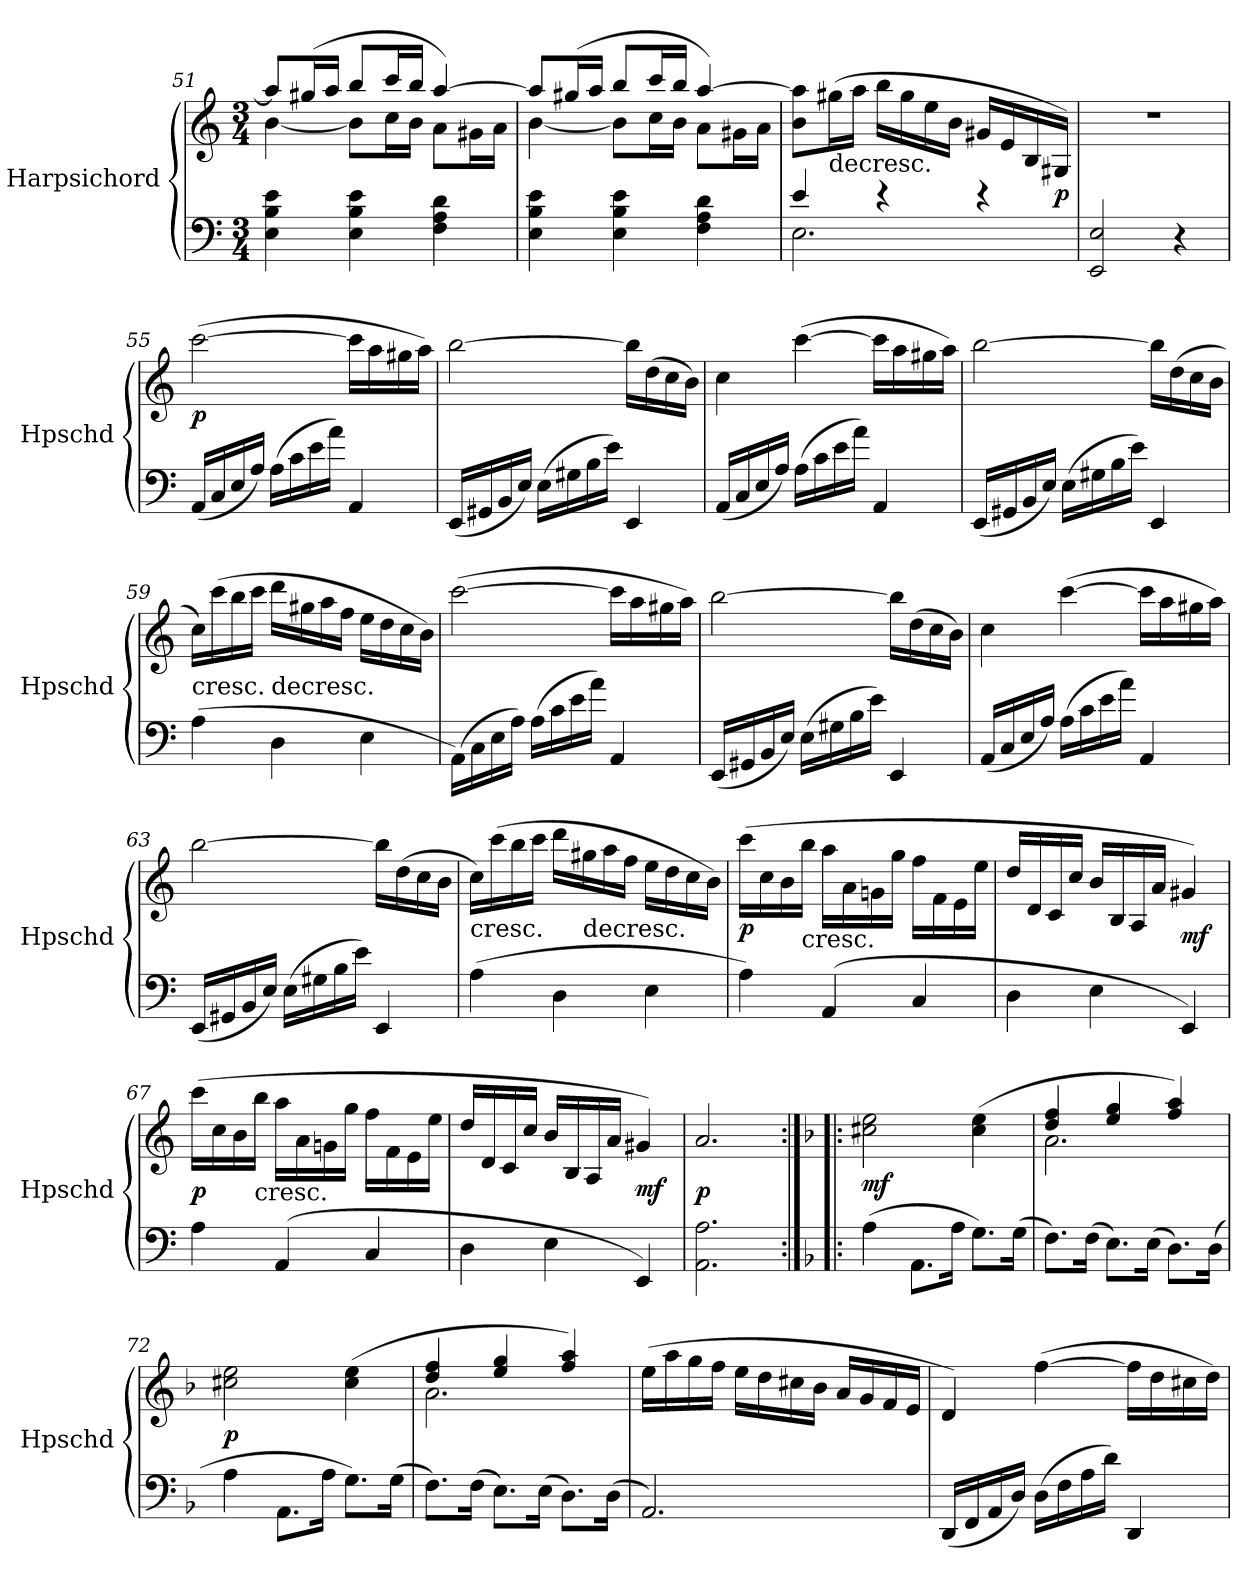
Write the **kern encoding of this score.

**kern	**kern	**dynam
*part1	*part1	*part1
*staff2	*staff1	*staff1/2
*I"Harpsichord	*	*
*I'Hpschd	*	*
*clefF4	*clefG2	*
*k[]	*k[]	*
*M3/4	*M3/4	*
=51	=51	=51
*	*^	*
4E\ 4B\ 4e\	8aa/L]	[4b\	.
.	(16gg#X/L	.	.
.	16aa/JJ	.	.
4E\ 4B\ 4e\	8bb/L	8b\L]	.
.	16ccc/L	16cc\L	.
.	16bb/JJ	16b\JJ	.
4F\ 4A\ 4d\	[4aa/)	8a\L	.
.	.	16g#X\L	.
.	.	16a\JJ	.
=52	=52	=52	=52
4E\ 4B\ 4e\	8aa/L]	[4b\	.
.	(16gg#X/L	.	.
.	16aa/JJ	.	.
4E\ 4B\ 4e\	8bb/L	8b\L]	.
.	16ccc/L	16cc\L	.
.	16bb/JJ	16b\JJ	.
4F\ 4A\ 4d\	[4aa/)	8a\L	.
.	.	16g#X\L	.
.	.	16a\JJ	.
*	*v	*v	*
=53	=53	=53
*^	*	*
4e/	2.E\	8b\ 8aa]\L	.
!	!	!LO:TX:c:t=decresc.	!
.	.	(16gg#X\L	.
.	.	16aa\JJ	.
4r	.	16bb\LL	.
.	.	16gg#\	.
.	.	16ee\	.
.	.	16b\JJ	.
4r	.	16g#X/LL	.
.	.	16e/	.
.	.	16B/	.
.	.	16G#X/JJ)	p
*v	*v	*	*
=54	=54	=54
2EE/ 2E/	2.r	.
4r	.	.
=55	=55	=55
(16AA/LL	([2ccc\	p
16C/	.	.
16E/	.	.
16A/JJ)	.	.
(16A\LL	.	.
16c\	.	.
16e\	.	.
16a\JJ)	.	.
4AA/	16ccc\LL]	.
.	16aa\	.
.	16gg#X\	.
.	16aa\JJ)	.
=56	=56	=56
(16EE/LL	[2bb\	.
16GG#X/	.	.
16BB/	.	.
16E/JJ)	.	.
(16E\LL	.	.
16G#X\	.	.
16B\	.	.
16e\JJ)	.	.
4EE/	16bb\LL]	.
.	(16dd\	.
.	16cc\	.
.	16b\JJ)	.
=57	=57	=57
(16AA/LL	4cc\	.
16C/	.	.
16E/	.	.
16A/JJ)	.	.
(16A\LL	([4ccc\	.
16c\	.	.
16e\	.	.
16a\JJ)	.	.
4AA/	16ccc\LL]	.
.	16aa\	.
.	16gg#X\	.
.	16aa\JJ)	.
=58	=58	=58
(16EE/LL	[2bb\	.
16GG#X/	.	.
16BB/	.	.
16E/JJ)	.	.
(16E\LL	.	.
16G#X\	.	.
16B\	.	.
16e\JJ)	.	.
4EE/	16bb\LL]	.
.	(16dd\	.
.	16cc\	.
.	16b\JJ	.
=59	=59	=59
!	!LO:TX:c:t=cresc.	!
(4A\	16cc\LL)	.
.	(16ccc\	.
.	16bb\	.
.	16ccc\JJ	.
!	!LO:TX:c:t=decresc.	!
4D\	16ddd\LL	.
.	16gg#X\	.
.	16aa\	.
.	16ff\JJ	.
4E\	16ee\LL	.
.	16dd\	.
.	16cc\	.
.	16b\JJ)	.
=60	=60	=60
(16AA\LL)	([2ccc\	.
16C\	.	.
16E\	.	.
16A\JJ)	.	.
(16A\LL	.	.
16c\	.	.
16e\	.	.
16a\JJ)	.	.
4AA/	16ccc\LL]	.
.	16aa\	.
.	16gg#X\	.
.	16aa\JJ)	.
=61	=61	=61
(16EE/LL	[2bb\	.
16GG#X/	.	.
16BB/	.	.
16E/JJ)	.	.
(16E\LL	.	.
16G#X\	.	.
16B\	.	.
16e\JJ)	.	.
4EE/	16bb\LL]	.
.	(16dd\	.
.	16cc\	.
.	16b\JJ)	.
=62	=62	=62
(16AA/LL	4cc\	.
16C/	.	.
16E/	.	.
16A/JJ)	.	.
(16A\LL	([4ccc\	.
16c\	.	.
16e\	.	.
16a\JJ)	.	.
4AA/	16ccc\LL]	.
.	16aa\	.
.	16gg#X\	.
.	16aa\JJ)	.
=63	=63	=63
(16EE/LL	[2bb\	.
16GG#X/	.	.
16BB/	.	.
16E/JJ)	.	.
(16E\LL	.	.
16G#X\	.	.
16B\	.	.
16e\JJ)	.	.
4EE/	16bb\LL]	.
.	(16dd\	.
.	16cc\	.
.	16b\JJ	.
=64	=64	=64
!	!LO:TX:c:t=cresc.	!
(4A\	16cc\LL)	.
.	(16ccc\	.
.	16bb\	.
.	16ccc\JJ	.
4D\	16ddd\LL	.
!	!LO:TX:c:t=decresc.	!
.	16gg#X\	.
.	16aa\	.
.	16ff\JJ	.
4E\	16ee\LL	.
.	16dd\	.
.	16cc\	.
.	16b\JJ)	.
=65	=65	=65
4A\)	(16ccc\LL	p
.	16cc\	.
.	16b\	.
!	!LO:TX:c:t=cresc.	!
.	16bb\JJ	.
(4AA/	16aa\LL	.
.	16a\	.
.	16gn\	.
.	16gg\JJ	.
4C/	16ff\LL	.
.	16f\	.
.	16e\	.
.	16ee\JJ	.
=66	=66	=66
4D\	16dd/LL	.
.	16d/	.
.	16c/	.
.	16cc/JJ	.
4E\	16b/LL	.
.	16B/	.
.	16A/	.
.	16a/JJ	.
4EE/)	4g#X/)	mf
=67	=67	=67
4A\	(16ccc\LL	p
.	16cc\	.
.	16b\	.
!	!LO:TX:c:t=cresc.	!
.	16bb\JJ	.
(4AA/	16aa\LL	.
.	16a\	.
.	16gn\	.
.	16gg\JJ	.
4C/	16ff\LL	.
.	16f\	.
.	16e\	.
.	16ee\JJ	.
=68	=68	=68
4D\	16dd/LL	.
.	16d/	.
.	16c/	.
.	16cc/JJ	.
4E\	16b/LL	.
.	16B/	.
.	16A/	.
.	16a/JJ	.
4EE/)	4g#X/)	mf
=69	=69	=69
2.AA\ 2.A\	2.a/	p
=70:|!|:	=70:|!|:	=70:|!|:
*k[b-]	*k[b-]	*
(4A\	2cc#X\ 2ee\	mf
8.AA\L	.	.
16A\Jk	.	.
8.G\L)	(4cc#\ 4ee\	.
(16G\Jk	.	.
=71	=71	=71
*	*^	*
8.F\L)	4dd/ 4ff/	2.a\	.
(16F\Jk	.	.	.
8.E\L)	4ee/ 4gg/	.	.
(16E\Jk	.	.	.
8.D\L)	4ff/ 4aa/)	.	.
(16D\Jk	.	.	.
*	*v	*v	*
=72	=72	=72
4A\	2cc#X\ 2ee\	p
8.AA\L	.	.
16A\Jk	.	.
8.G\L)	(4cc#\ 4ee\	.
(16G\Jk	.	.
=73	=73	=73
*	*^	*
8.F\L)	4dd/ 4ff/	2.a\	.
(16F\Jk	.	.	.
8.E\L)	4ee/ 4gg/	.	.
(16E\Jk	.	.	.
8.D\L)	4ff/ 4aa/)	.	.
(16D\Jk	.	.	.
*	*v	*v	*
=74	=74	=74
2.AA/)	(16ee\LL	.
.	16aa\	.
.	16gg\	.
.	16ff\JJ	.
.	16ee\LL	.
.	16dd\	.
.	16cc#X\	.
.	16b-\JJ	.
.	16a/LL	.
.	16g/	.
.	16f/	.
.	16e/JJ	.
=75	=75	=75
(16DD/LL	4d/)	.
16FF/	.	.
16AA/	.	.
16D/JJ)	.	.
(16D\LL	([4ff\	.
16F\	.	.
16A\	.	.
16d\JJ)	.	.
4DD/	16ff\LL]	.
.	16dd\	.
.	16cc#X\	.
.	16dd\JJ)	.
=	=	=
*-	*-	*-
